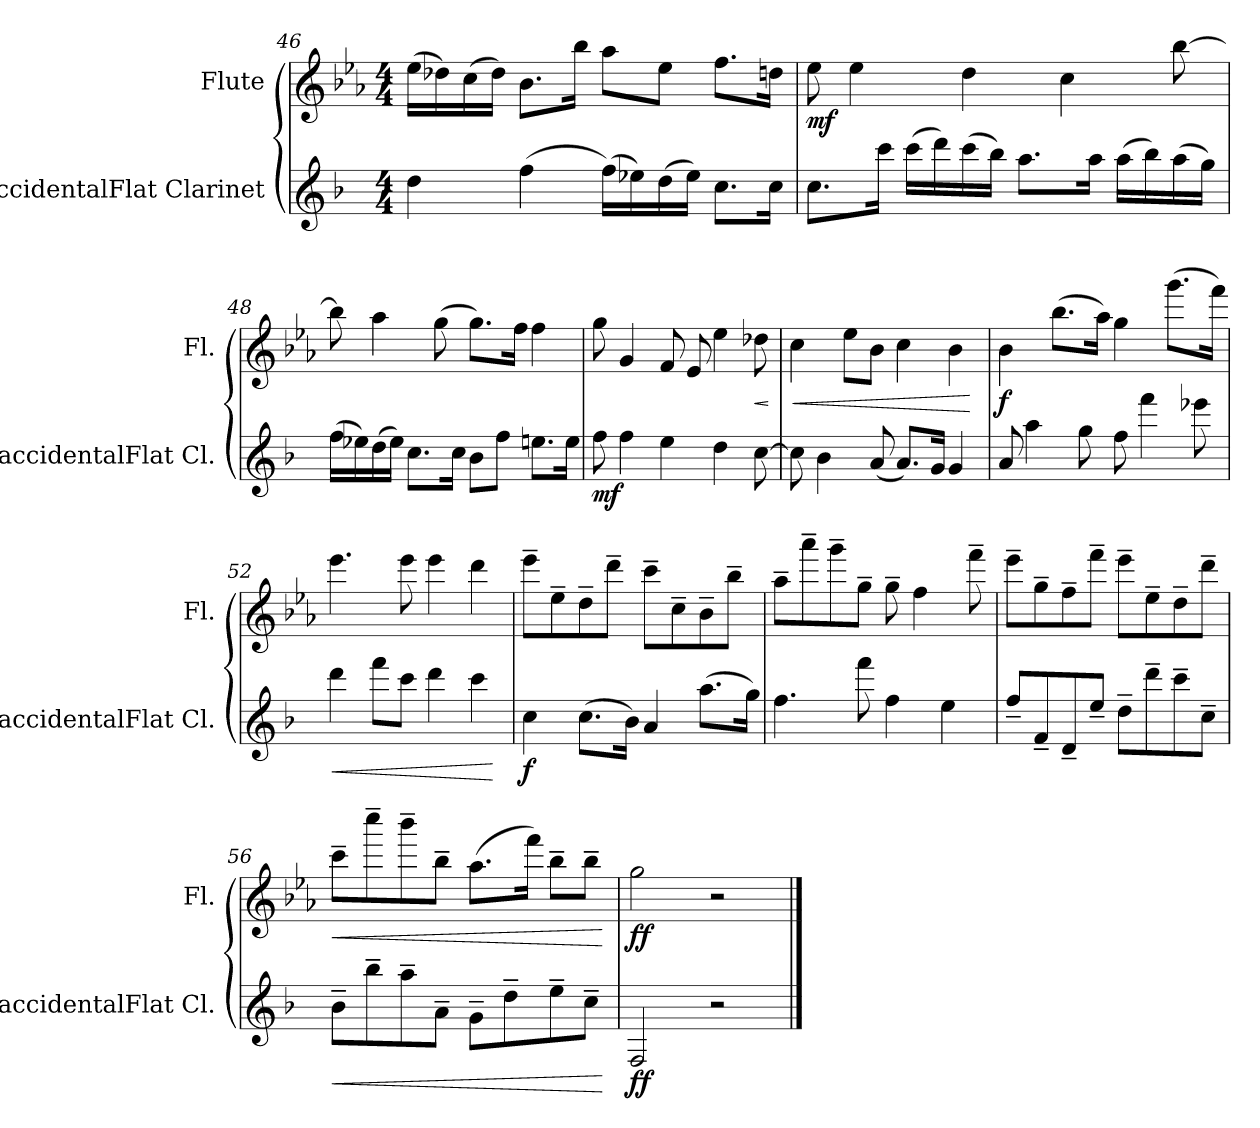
**kern	**dynam	**kern	**dynam
*part2	*part2	*part1	*part1
*staff2	*staff2	*staff1	*staff1
*I"BaccidentalFlat Clarinet	*	*I"Flute	*
*I'BaccidentalFlat Cl.	*	*I'Fl.	*
*clefG2	*	*clefG2	*
*ITrd1c2	*	*	*
*k[b-e-a-]	*	*k[b-e-a-]	*
*M4/4	*	*M4/4	*
=46	=46	=46	=46
4cc\	.	(16ee-\LL	.
.	.	16dd-X\)	.
.	.	(16cc\	.
.	.	16dd-\JJ)	.
(4ee-\	.	8.b-\L	.
.	.	16bb-\Jk	.
(16ee-\LL)	.	8aa-\L	.
16dd-X\)	.	.	.
(16cc\	.	8ee-\J	.
16dd-\JJ)	.	.	.
8.b-\L	.	8.ff\L	.
16b-\Jk	.	16ddn\Jk	.
!!LO:PB:g=z
=47	=47	=47	=47
!	!	!	!LO:DY:b
8.b-\L	.	8ee-\	mf
.	.	4ee-\	.
16bb-\Jk	.	.	.
(16bb-\LL	.	.	.
16ccc\)	.	.	.
(16bb-\	.	4dd\	.
16aa-\JJ)	.	.	.
8.gg\L	.	.	.
.	.	4cc\	.
16gg\Jk	.	.	.
(16gg\LL	.	.	.
16aa-\)	.	.	.
(16gg\	.	[8bb-\	.
16ff\JJ)	.	.	.
=48	=48	=48	=48
(16ee-\LL	.	8bb-\]	.
16dd-X\)	.	.	.
(16cc\	.	4aa-\	.
16dd-\JJ)	.	.	.
8.b-\L	.	.	.
.	.	(8gg\	.
16b-\Jk	.	.	.
8a-\L	.	8.gg\L)	.
8ee-\J	.	.	.
.	.	16ff\Jk	.
8.ddn\L	.	4ff\	.
16dd\Jk	.	.	.
=49	=49	=49	=49
!	!LO:DY:b	!	!
8ee-\	mf	8gg\	.
4ee-\	.	4g/	.
4dd\	.	8f/	.
.	.	8e-/	.
4cc\	.	4ee-\	.
!	!	!	!LO:HP:b
[8b-\	.	8dd-X\	<
.	.	.	[
!!LO:LB:g=z
=50	=50	=50	=50
!	!	!	!LO:HP:b
8b-\]	.	4cc\	<
4a-\	.	.	.
.	.	8ee-\L	.
(8g/	.	8b-\J	.
8.g/L)	.	4cc\	.
16f/Jk	.	.	.
4f/	.	4b-\	.
.	.	.	[
=51	=51	=51	=51
!	!	!	!LO:DY:b
8g/	.	4b-\	f
4gg\	.	.	.
.	.	(8.bb-\L	.
8ff\	.	.	.
.	.	16aa-\Jk)	.
8ee-\	.	4gg\	.
4eee-\	.	.	.
.	.	(8.ggg\L	.
8ddd-X\	.	.	.
.	.	16fff\Jk)	.
=52	=52	=52	=52
!	!LO:HP:b	!	!
4ccc\	<	4.eee-\	.
8eee-\L	.	.	.
8bb-\J	.	8eee-\	.
4ccc\	.	4eee-\	.
4bb-\	.	4ddd\	.
.	[	.	.
=53	=53	=53	=53
!	!LO:DY:b	!	!
4b-\	f	8eee-~\L	.
.	.	8ee-~\	.
(8.b-\L	.	8dd~\	.
.	.	8ddd~\J	.
16a-\Jk)	.	.	.
4g/	.	8ccc~\L	.
.	.	8cc~\	.
(8.gg\L	.	8b-~\	.
.	.	8bb-~\J	.
16ff\Jk)	.	.	.
=54	=54	=54	=54
4.ee-\	.	8aa-~\L	.
.	.	8aaa-~\	.
.	.	8ggg~\	.
8eee-\	.	8gg~\J	.
4ee-\	.	8gg~\	.
.	.	4ff\	.
4dd\	.	.	.
.	.	8fff~\	.
!!LO:LB:g=z
=55	=55	=55	=55
8ee-~/L	.	8eee-~\L	.
8e-~/	.	8gg~\	.
8c~/	.	8ff~\	.
8dd~/J	.	8fff~\J	.
8cc~\L	.	8eee-~\L	.
8ccc~\	.	8ee-~\	.
8bb-~\	.	8dd~\	.
8b-~\J	.	8ddd~\J	.
=56	=56	=56	=56
!	!LO:HP:b	!	!LO:HP:b
8a-~\L	<	8ccc~\L	<
8aa-~\	.	8cccc~\	.
8gg~\	.	8bbb-~\	.
8g~\J	.	8bb-~\J	.
8f~\L	.	(8.aa-\L	.
8cc~\	.	.	.
.	.	16fff\Jk)	.
8dd~\	.	8bb-~\L	.
8b-~\J	.	8bb-~\J	.
.	[	.	[
=57	=57	=57	=57
!	!LO:DY:b	!	!LO:DY:b
2E-/	ff	2gg\	ff
2r	.	2r	.
==	==	==	==
*-	*-	*-	*-
